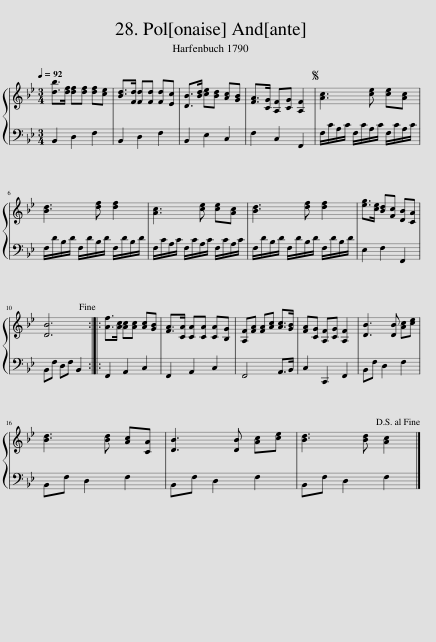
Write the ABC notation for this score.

X:1
%%score { 1 | 2 }
L:1/8
Q:1/4=92
M:3/4
I:linebreak $
K:Bb
V:1 treble
V:2 bass
V:1
 [db]>[df] [df][df] [df][ce] | [Bd]>[Fd] [Fd][Fd] [Fd][Ec] | [DB]>[Bd] [ce][Bd] [Ac][GB] | [FA]>[CG] [A,F][CG] [A,F]2 |S [Ac]3 [ce] [ce][Ac] |$ %5
 [Bd]3 [df] [df]2 | [Ac]3 [ce] [ce][Ac] | [Bd]3 [df] [df]2 | [eg]>[ce] [Bd][Fc] [DB][CA] |$ [DB]6!fine! :: %10
 [Af]>[Ac] [Ac][Ac] [Ac][GB] | [FA]>[CA] [CA][CA] [CA][B,G] | [A,F][FA] [FA][Ac] [Ac]>[GB] | [FA][CG] [A,F][CG] [A,F]2 | [DB]3 [DB] [Ac][ce] |$ %15
 [Bd]3 [Bd] [Ac][CA] | [DB]3 [DB] [Ac][ce] | [Bd]3 [Bd] [Ac]2!D.S.! |] %18
V:2
 B,,2 D,2 F,2 | B,,2 D,2 F,2 | B,,2 E,2 C,2 | F,2 C,2 F,,2 | F,/C/A,/C/ F,/C/A,/C/ F,/C/A,/C/ |$ %5
 F,/D/B,/D/ F,/D/B,/D/ F,/D/B,/D/ | F,/C/A,/C/ F,/C/A,/C/ F,/C/A,/C/ | F,/D/B,/D/ F,/D/B,/D/ F,/D/B,/D/ | E,2 F,2 F,,2 |$ B,,F, D,F, B,,2 :: %10
 F,,2 A,,2 C,2 | F,,2 A,,2 C,2 | F,,4 A,,>B,, | C,2 C,,2 F,,2 | B,,F, D,2 F,2 |$ %15
 B,,F, D,2 F,2 | B,,F, D,2 F,2 | B,,F, D,2 F,2 |] %18
